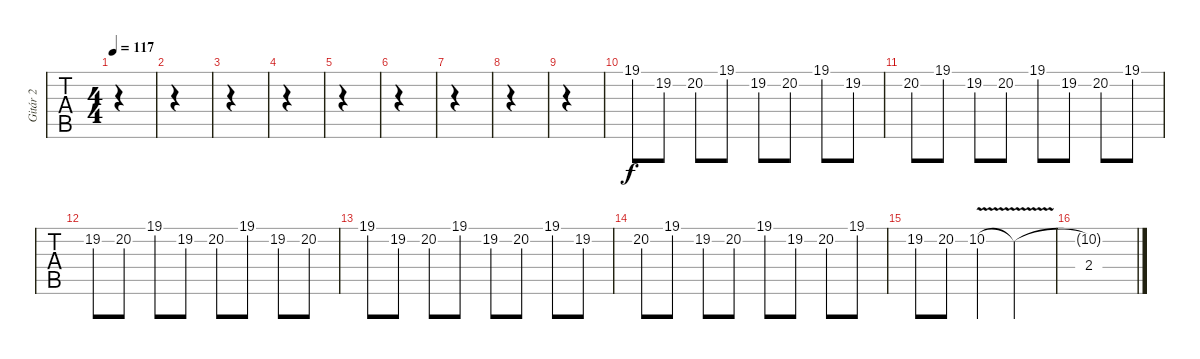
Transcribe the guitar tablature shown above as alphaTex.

\track ("Gitár 2" "Gitár 2") {instrument distortionguitar}
\staff {tabs}
\tuning (E4 B3 G3 D3 A2 E2) {hide}
\ts (4 4)
\tempo 117
\clef g2
\ks c
|
|
|
|
|
|
|
|
|
19.1.8 19.2.8 20.2.8 19.1.8 19.2.8 20.2.8 19.1.8 19.2.8 |
20.2.8 19.1.8 19.2.8 20.2.8 19.1.8 19.2.8 20.2.8 19.1.8 |
19.2.8 20.2.8 19.1.8 19.2.8 20.2.8 19.1.8 19.2.8 20.2.8 |
19.1.8 19.2.8 20.2.8 19.1.8 19.2.8 20.2.8 19.1.8 19.2.8 |
20.2.8 19.1.8 19.2.8 20.2.8 19.1.8 19.2.8 20.2.8 19.1.8 |
19.2.8 20.2.8 10.2{v}.4 10.2{t}.2 |
(10.2{t} 2.4).1
